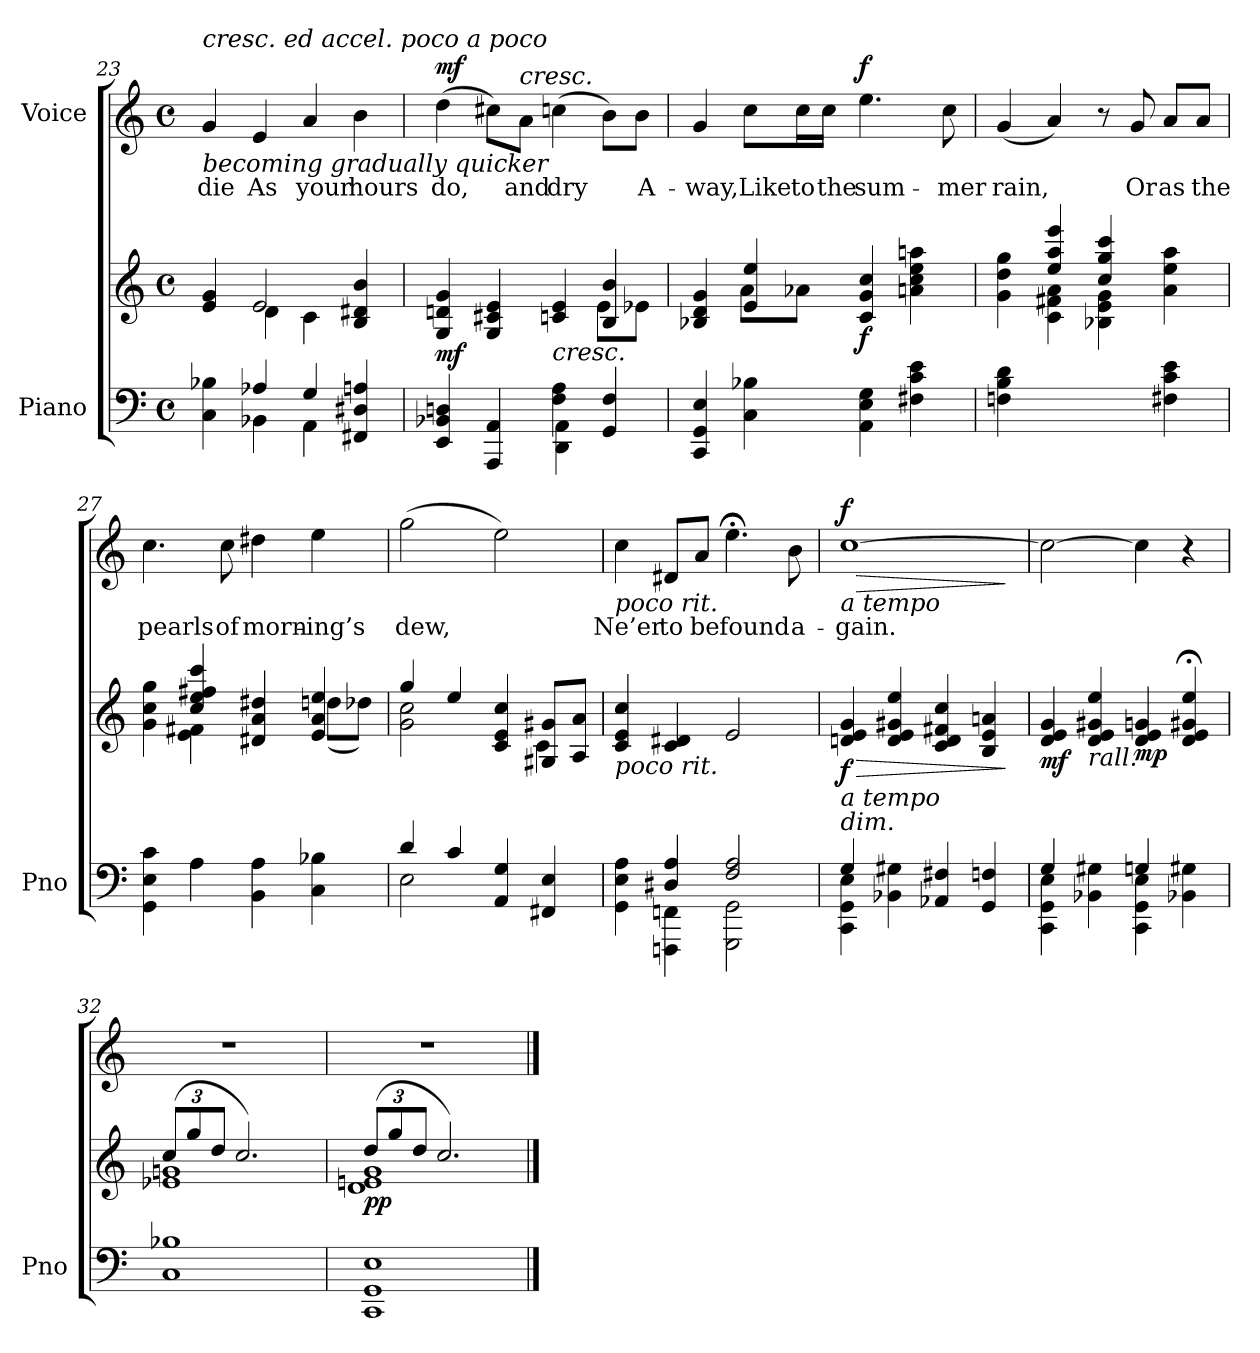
**kern	**kern	**dynam	**kern	**text	**dynam
*part2	*part2	*part2	*part1	*part1	*part1
*staff3	*staff2	*staff2/3	*staff1	*staff1	*staff1
*I"Piano	*	*	*I"Voice	*	*
*I'Pno	*	*	*	*	*
!!LO:LB:g=z
*clefF4	*clefG2	*	*clefG2	*	*
*k[]	*k[]	*	*k[]	*	*
*M4/4	*M4/4	*	*M4/4	*	*
*met(c)	*met(c)	*	*met(c)	*	*
=23	=23	=23	=23	=23	=23
*^	*^	*	*	*	*
!	!	!	!	!	!LO:TX:b:i:t=becoming gradually quicker	!	!
!	!	!	!	!	!LO:TX:a:i:t=cresc. ed accel. poco a poco	!	!
!	!	!	!	!	!	!LO:LY:b	!
4C\ 4B-X\	4ryy	4e/ 4g/	4ryy	.	4g/	die	.
!	!	!	!	!	!	!LO:LY:b	!
4A-X/	4BB-X\	2e/	4d\	.	4e/	As	.
!	!	!	!	!	!	!LO:LY:b	!
4G/	4AA\	.	4c\	.	4a/	your	.
!	!	!	!	!	!	!LO:LY:b	!
4FF#X/ 4D#X/ 4An/	4ryy	4B/ 4d#X/ 4b/	4ryy	.	4b\	hours	.
=24	=24	=24	=24	=24	=24	=24	=24
!	!	!	!	!LO:DY:b	!	!LO:LY:b	!LO:DY:a
2ryy	4EE/ 4BB-X/ 4Dn/	4G/ 4dn/ 4g/	2.ryy	mf	(4dd\	do,	mf
.	4AAA/ 4AA/	4G/ 4c#X/ 4e/	.	.	8cc#X\L)	.	.
!	!	!	!	!	!LO:TX:a:i:t=cresc.	!	!
!	!	!	!	!	!	!LO:LY:b	!
.	.	.	.	.	8a\J	and	.
!	!	!LO:TX:b:i:t=cresc.	!	!	!	!	!
!	!	!	!	!	!	!LO:LY:b	!
4F\ 4A\	4DD\ 4AA\	4cn/ 4e/	.	.	(4ccn\	dry	.
4ryy	4GG/ 4F/	4B/ 4b/	8e\L	.	8b\L)	.	.
!	!	!	!	!	!	!LO:LY:b	!
.	.	.	8e-X\J	.	8b\J	A-	.
*v	*v	*	*	*	*	*	*
!!LO:PB:g=z
=25	=25	=25	=25	=25	=25	=25
!	!	!	!	!	!LO:LY:b	!
4CC/ 4GG/ 4E/	4B-X/ 4d/ 4g/	4ryy	.	4g/	-way,	.
!	!	!	!	!	!LO:LY:b	!
4C\ 4B-X\	4e/ 4ee/	8a\L	.	8cc\L	Like	.
!	!	!	!	!	!LO:LY:b	!
.	.	8a-X\J	.	16cc\L	to	.
!	!	!	!	!	!LO:LY:b	!
.	.	.	.	16cc\JJ	the	.
!	!	!	!LO:DY:b	!	!LO:LY:b	!LO:DY:a
4AA\ 4E\ 4G\	4c/ 4g/ 4cc/	2ryy	f	4.ee\	sum-	f
4F#X\ 4c\ 4e\	4an\ 4cc\ 4ee\ 4aan\	.	.	.	.	.
!	!	!	!	!	!LO:LY:b	!
.	.	.	.	8cc\	-mer	.
=26	=26	=26	=26	=26	=26	=26
!	!	!	!	!	!LO:LY:b	!
4Fn\ 4B\ 4d\	4g\ 4dd\ 4gg\	4ryy	.	(4g/	rain,	.
2ryy	4ee/ 4aa/ 4eee/	4c\ 4f#X\ 4a\	.	4a/)	.	.
.	4cc/ 4gg/ 4ccc/	4B-X\ 4e\ 4g\	.	8r	.	.
!	!	!	!	!	!LO:LY:b	!
.	.	.	.	8g/	Or	.
!	!	!	!	!	!LO:LY:b	!
4F#X\ 4c\ 4e\	4a\ 4ee\ 4aa\	4ryy	.	8a/L	as	.
!	!	!	!	!	!LO:LY:b	!
.	.	.	.	8a/J	the	.
!!LO:LB:g=z
=27	=27	=27	=27	=27	=27	=27
!	!	!	!	!	!LO:LY:b	!
4GG\ 4E\ 4c\	4g\ 4cc\ 4gg\	4ryy	.	4.cc\	pearls	.
4A\	4cc/ 4ee/ 4ff#X/ 4ccc/	4e\ 4f#X\	.	.	.	.
!	!	!	!	!	!LO:LY:b	!
.	.	.	.	8cc\	of	.
!	!	!	!	!	!LO:LY:b	!
4BB\ 4A\	4d#X/ 4a/ 4dd#X/	4ryy	.	4dd#X\	morn-	.
!	!	!	!	!	!LO:LY:b	!
4C\ 4B-X\	4e/ 4a/ 4ee/	(>8ddn\L	.	4ee\	-ing’s	.
.	.	8dd-X\J)	.	.	.	.
=28	=28	=28	=28	=28	=28	=28
*^	*	*	*	*	*	*
!	!	!	!	!	!	!LO:LY:b	!
4d/	2E\	4gg/	2g\ 2cc\	.	(2gg\	dew,	.
4c/	.	4ee/	.	.	.	.	.
4AA/ 4G/	2ryy	4c/ 4e/ 4cc/	4ryy	.	2ee\)	.	.
4FF#X/ 4E/	.	8G#X/ 8g#X/L	4c\	.	.	.	.
.	.	8A/ 8a/J	.	.	.	.	.
*	*	*v	*v	*	*	*	*
!!LO:LB:g=z
=29	=29	=29	=29	=29	=29	=29
!	!	!	!	!LO:TX:b:i:t=poco rit.	!	!
!	!	!LO:TX:b:i:t=poco rit.	!	!	!	!
!	!	!	!	!	!LO:LY:b	!
4GG\ 4E\ 4A\	4ryy	4c/ 4e/ 4cc/	.	4cc\	Ne’er	.
!	!	!	!	!	!LO:LY:b	!
4D#X/ 4A/	4FFFn\ 4FFn\	4c/ 4d#X/	.	8d#X/L	to	.
!	!	!	!	!	!LO:LY:b	!
.	.	.	.	8a/J	be	.
!	!	!	!	!	!LO:LY:b	!
2F/ 2A/	2GGG\ 2GG\	2e/	.	4.ee;<\	found	.
!	!	!	!	!	!LO:LY:b	!
.	.	.	.	8b\	a-	.
=30	=30	=30	=30	=30	=30	=30
!	!	!	!	!LO:TX:b:i:t=a tempo	!	!
!	!	!LO:TX:b:i:t=a tempo	!	!	!	!
!	!	!LO:TX:b:i:t=dim.	!	!	!	!
!	!	!	!LO:HP:b	!	!LO:LY:b	!LO:HP:b
!	!	!	!LO:DY:n=1:b	!	!	!LO:DY:n=1:a
4G/	4CC\ 4GG\ 4E\	4dn/ 4e/ 4g/	> f	[1cc	-gain.	> f
4BB-X\ 4G#X\	2.ryy	4d/ 4e/ 4g#X/ 4ee/	.	.	.	.
4AA-X/ 4F#X/	.	4c/ 4d/ 4f#X/ 4cc/	.	.	.	.
4GG/ 4Fn/	.	4B/ 4e/ 4an/	.	.	.	.
*v	*v	*	*	*	*	*
.	.	]	.	.	]
!!LO:LB:g=z
=31	=31	=31	=31	=31	=31
*^	*	*	*	*	*
!	!	!	!LO:DY:b	!	!	!
4G/	4CC\ 4GG\ 4E\	4d/ 4e/ 4g/	mf	2cc\_	.	.
!	!	!LO:TX:b:i:t=rall.	!	!	!	!
4BB-X\ 4G#X\	4ryy	4d/ 4e/ 4g#X/ 4ee/	.	.	.	.
!	!	!	!LO:DY:b	!	!	!
4Gn/	4CC\ 4GG\ 4E\	4d/ 4e/ 4gn/	mp	4cc\]	.	.
4BB-X\ 4G#X\	4ryy	4d/; 4e/; 4g#X/; 4ee/;	.	4r	.	.
*v	*v	*	*	*	*	*
=32	=32	=32	=32	=32	=32
*	*Xbrackettup	*	*	*	*
*^	*^	*	*	*	*
!	!	!	!	!LO:DY:b	!	!	!
!	!	!	!	!LO:DY:n=1:b	!	!	!
*v	*v	*	*	*	*	*	*
1C 1B-X	(12cc/L	1e-X 1gn	p other-dynamics	1r	.	.
.	12gg/	.	.	.	.	.
.	12dd/J	.	.	.	.	.
.	2.cc/)	.	.	.	.	.
=33	=33	=33	=33	=33	=33	=33
!	!	!	!LO:DY:b	!	!	!
1CC 1GG 1E	(12dd/L	1d 1en 1g	pp	1r	.	.
.	12gg/	.	.	.	.	.
.	12dd/J	.	.	.	.	.
.	2.cc/)	.	.	.	.	.
*	*v	*v	*	*	*	*
==	==	==	==	==	==
*-	*-	*-	*-	*-	*-
